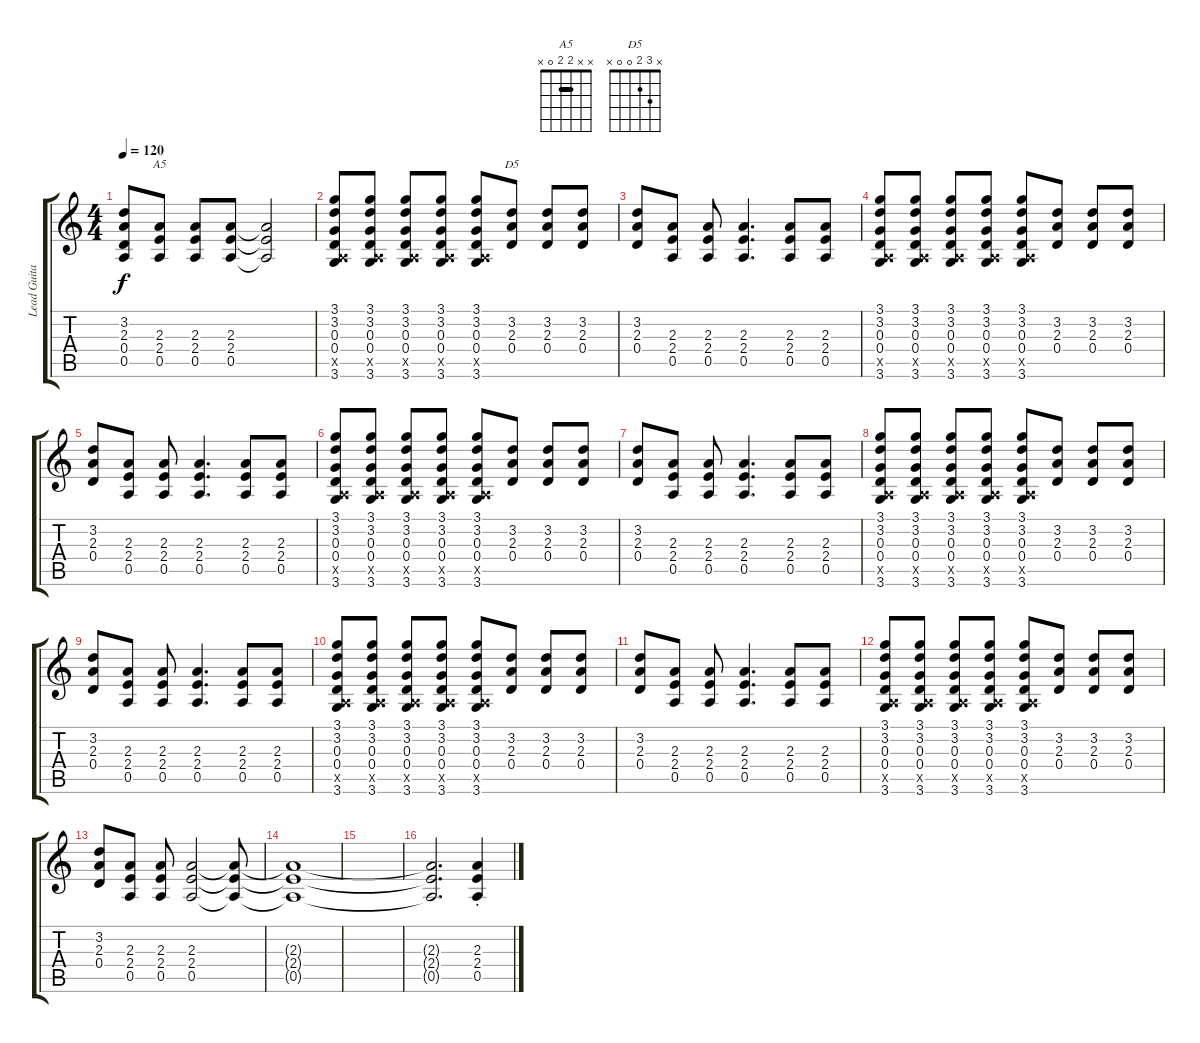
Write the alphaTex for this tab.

\track ("Lead Guitar (Angus Young)" "Lead Guita") {instrument overdrivenguitar}
\staff {score tabs}
\tuning (E4 B3 G3 D3 A2 E2) {hide}
\chord ("A5" x x 2 2 0 x) {barre 2}
\chord ("D5" x 3 2 0 0 x)
\ts (4 4)
\tempo 120
\clef g2
\ks c
(3.2 2.3 0.4 0.5).8{dy f} (2.3 2.4 0.5).8{ch "A5"} (2.3 2.4 0.5).8 (2.3 2.4 0.5).8 (2.3{t} 2.4{t} 0.5{t}).2 |
(3.1 3.2 0.3 0.4 0.5{x} 3.6).8 (3.1 3.2 0.3 0.4 0.5{x} 3.6).8 (3.1 3.2 0.3 0.4 0.5{x} 3.6).8 (3.1 3.2 0.3 0.4 0.5{x} 3.6).8 (3.1 3.2 0.3 0.4 0.5{x} 3.6).8 (3.2 2.3 0.4).8{ch "D5"} (3.2 2.3 0.4).8 (3.2 2.3 0.4).8 |
(3.2 2.3 0.4).8 (2.3 2.4 0.5).8 (2.3 2.4 0.5).8 (2.3 2.4 0.5).4{d} (2.3 2.4 0.5).8 (2.3 2.4 0.5).8 |
(3.1 3.2 0.3 0.4 0.5{x} 3.6).8 (3.1 3.2 0.3 0.4 0.5{x} 3.6).8 (3.1 3.2 0.3 0.4 0.5{x} 3.6).8 (3.1 3.2 0.3 0.4 0.5{x} 3.6).8 (3.1 3.2 0.3 0.4 0.5{x} 3.6).8 (3.2 2.3 0.4).8 (3.2 2.3 0.4).8 (3.2 2.3 0.4).8 |
(3.2 2.3 0.4).8 (2.3 2.4 0.5).8 (2.3 2.4 0.5).8 (2.3 2.4 0.5).4{d} (2.3 2.4 0.5).8 (2.3 2.4 0.5).8 |
(3.1 3.2 0.3 0.4 0.5{x} 3.6).8 (3.1 3.2 0.3 0.4 0.5{x} 3.6).8 (3.1 3.2 0.3 0.4 0.5{x} 3.6).8 (3.1 3.2 0.3 0.4 0.5{x} 3.6).8 (3.1 3.2 0.3 0.4 0.5{x} 3.6).8 (3.2 2.3 0.4).8 (3.2 2.3 0.4).8 (3.2 2.3 0.4).8 |
(3.2 2.3 0.4).8 (2.3 2.4 0.5).8 (2.3 2.4 0.5).8 (2.3 2.4 0.5).4{d} (2.3 2.4 0.5).8 (2.3 2.4 0.5).8 |
(3.1 3.2 0.3 0.4 0.5{x} 3.6).8 (3.1 3.2 0.3 0.4 0.5{x} 3.6).8 (3.1 3.2 0.3 0.4 0.5{x} 3.6).8 (3.1 3.2 0.3 0.4 0.5{x} 3.6).8 (3.1 3.2 0.3 0.4 0.5{x} 3.6).8 (3.2 2.3 0.4).8 (3.2 2.3 0.4).8 (3.2 2.3 0.4).8 |
(3.2 2.3 0.4).8 (2.3 2.4 0.5).8 (2.3 2.4 0.5).8 (2.3 2.4 0.5).4{d} (2.3 2.4 0.5).8 (2.3 2.4 0.5).8 |
(3.1 3.2 0.3 0.4 0.5{x} 3.6).8 (3.1 3.2 0.3 0.4 0.5{x} 3.6).8 (3.1 3.2 0.3 0.4 0.5{x} 3.6).8 (3.1 3.2 0.3 0.4 0.5{x} 3.6).8 (3.1 3.2 0.3 0.4 0.5{x} 3.6).8 (3.2 2.3 0.4).8 (3.2 2.3 0.4).8 (3.2 2.3 0.4).8 |
(3.2 2.3 0.4).8 (2.3 2.4 0.5).8 (2.3 2.4 0.5).8 (2.3 2.4 0.5).4{d} (2.3 2.4 0.5).8 (2.3 2.4 0.5).8 |
(3.1 3.2 0.3 0.4 0.5{x} 3.6).8 (3.1 3.2 0.3 0.4 0.5{x} 3.6).8 (3.1 3.2 0.3 0.4 0.5{x} 3.6).8 (3.1 3.2 0.3 0.4 0.5{x} 3.6).8 (3.1 3.2 0.3 0.4 0.5{x} 3.6).8 (3.2 2.3 0.4).8 (3.2 2.3 0.4).8 (3.2 2.3 0.4).8 |
(3.2 2.3 0.4).8 (2.3 2.4 0.5).8 (2.3 2.4 0.5).8 (2.3 2.4 0.5).2 (2.3{t} 2.4{t} 0.5{t}).8 |
(2.3{t} 2.4{t} 0.5{t}).1 |
|
(2.3{t} 2.4{t} 0.5{t}).2{d} (2.3{st} 2.4{st} 0.5{st}).4
